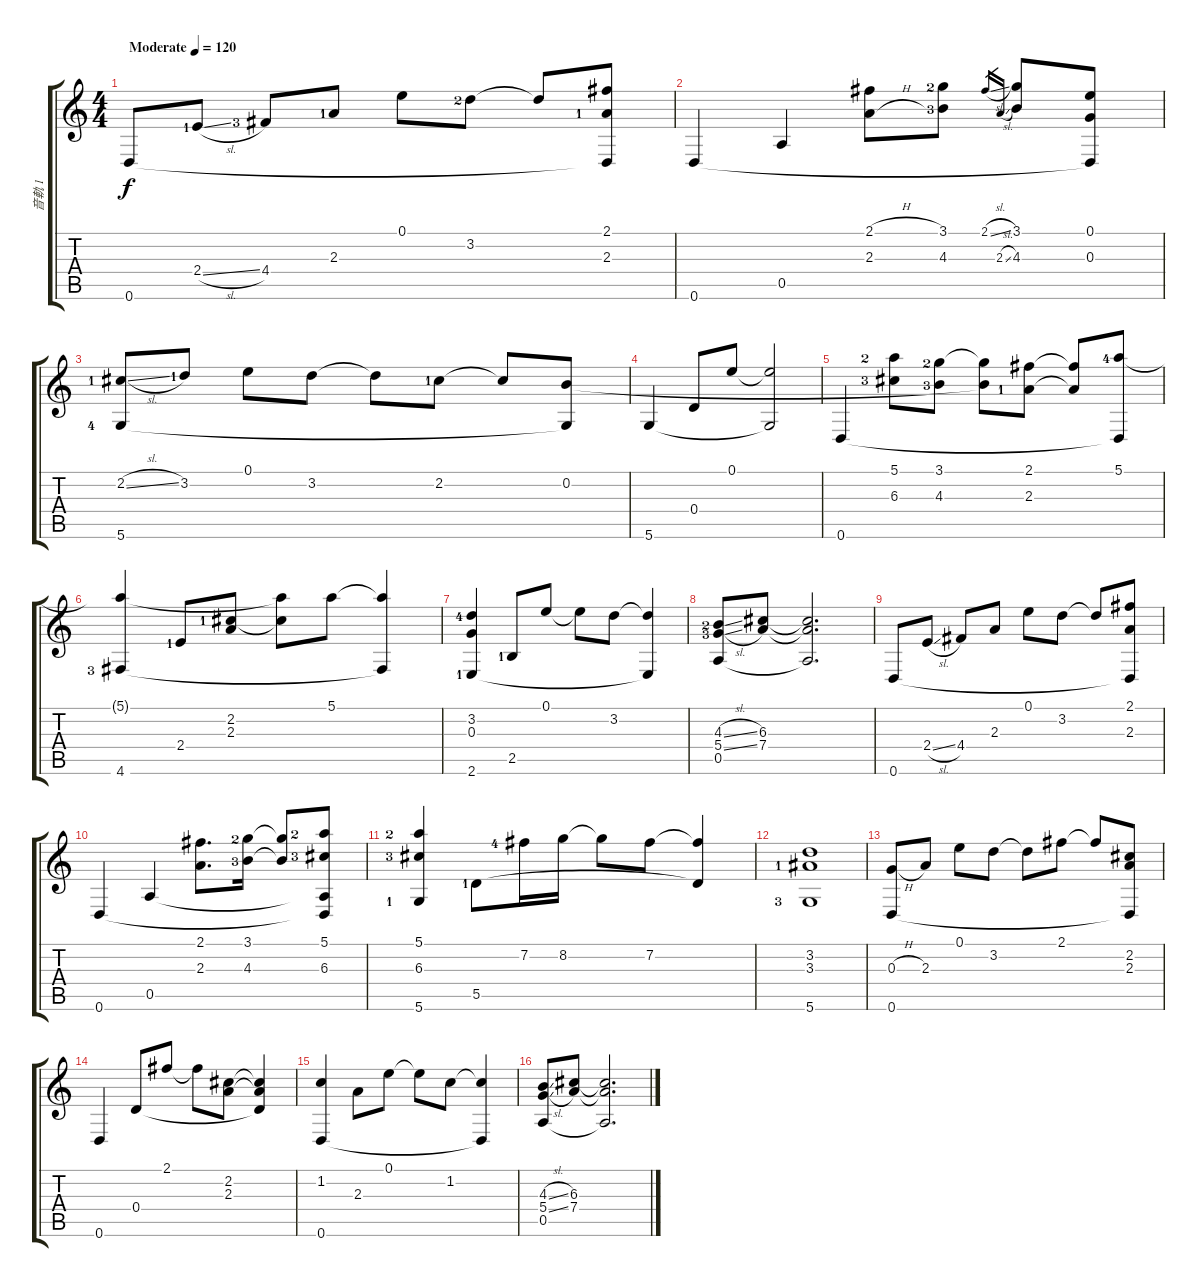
\track ("音軌 1" "音軌 1") {instrument acousticguitarsteel}
\staff {score tabs}
\tuning (E4 B3 G3 D3 A2 D2) {hide}
\ts (4 4)
\tempo (120 "Moderate")
\clef g2
\ks c
0.6.8{dy f instrument acousticguitarsteel} 2.4{sl lf 2}.8 4.4{lf 4}.8 2.3{lf 2}.8 0.1.8 3.2{lf 3}.8 3.2{t}.8 (2.1 2.3{lf 2} 0.6{t}).8 |
0.6.4 0.5.4 (2.1{h} 2.3{h}).8 (3.1{lf 3} 4.3{lf 4}).8 2.1{sl}.16{gr} 2.3{sl}.16{gr} (3.1 4.3).8 (0.1 0.3 0.6{t}).8 |
(2.2{sl lf 2} 5.6{lf 5}).8 3.2{lf 2}.8 0.1.8 3.2.8 3.2{t}.8 2.2{lf 2}.8 2.2{t}.8 (0.2 5.6{t}).8 |
5.6.4 0.4.8 0.1.8 (0.1{t} 5.6{t}).2 |
0.6.4 (5.1{lf 3} 6.3{lf 4}).8 (3.1{lf 3} 4.3{lf 4}).8 (3.1{t} 0.2{t}).8 (2.1 2.3{lf 2}).8 (2.1{t} 2.3{t}).8 (5.1{lf 5} 0.6{t}).8 |
(5.1{t} 4.6{lf 4}).4 2.4{lf 2}.8 (2.2{lf 2} 2.3).8 (5.1{t} 2.2{t}).8 5.1.8 (5.1{t} 4.6{t}).4 |
(3.2{lf 5} 0.3 2.6{lf 2}).4 2.5{lf 2}.8 0.1.8 0.1{t}.8 3.2.8 (3.2{t} 2.6{t}).4 |
(4.3{sl lf 3} 5.4{sl lf 4} 0.5).8 (6.3 7.4).8 (6.3{t} 7.4{t} 0.5{t}).2{d} |
0.6.8 2.4{sl}.8 4.4.8 2.3.8 0.1.8 3.2.8 3.2{t}.8 (2.1 2.3 0.6{t}).8 |
0.6.4 0.5.4 (2.1 2.3).8{d} (3.1{lf 3} 4.3{lf 4}).16 (3.1{t} 4.3{t}).8 (5.1{lf 3} 6.3{lf 4} 0.5{t} 0.6{t}).8 |
(5.1{lf 3} 6.3{lf 4} 5.6{lf 2}).4 5.5{lf 2}.8 7.2{lf 5}.16 8.2.16 8.2{t}.8 7.2.8 (7.2{t} 5.5{t}).4 |
(3.2 3.3{lf 2} 5.6{lf 4}).1 |
(0.3{h} 0.6).8 2.3.8 0.1.8 3.2.8 3.2{t}.8 2.1.8 2.1{t}.8 (2.2 2.3 0.6{t}).8 |
0.6.4 0.4.8 2.1.8 2.1{t}.8 (2.2 2.3).8 (2.2{t} 2.3{t} 0.4{t}).4 |
(1.2 0.6).4 2.3.8 0.1.8 0.1{t}.8 1.2.8 (1.2{t} 0.6{t}).4 |
(4.3{sl} 5.4{sl} 0.5).8 (6.3 7.4).8 (6.3{t} 7.4{t} 0.5{t}).2{d}
